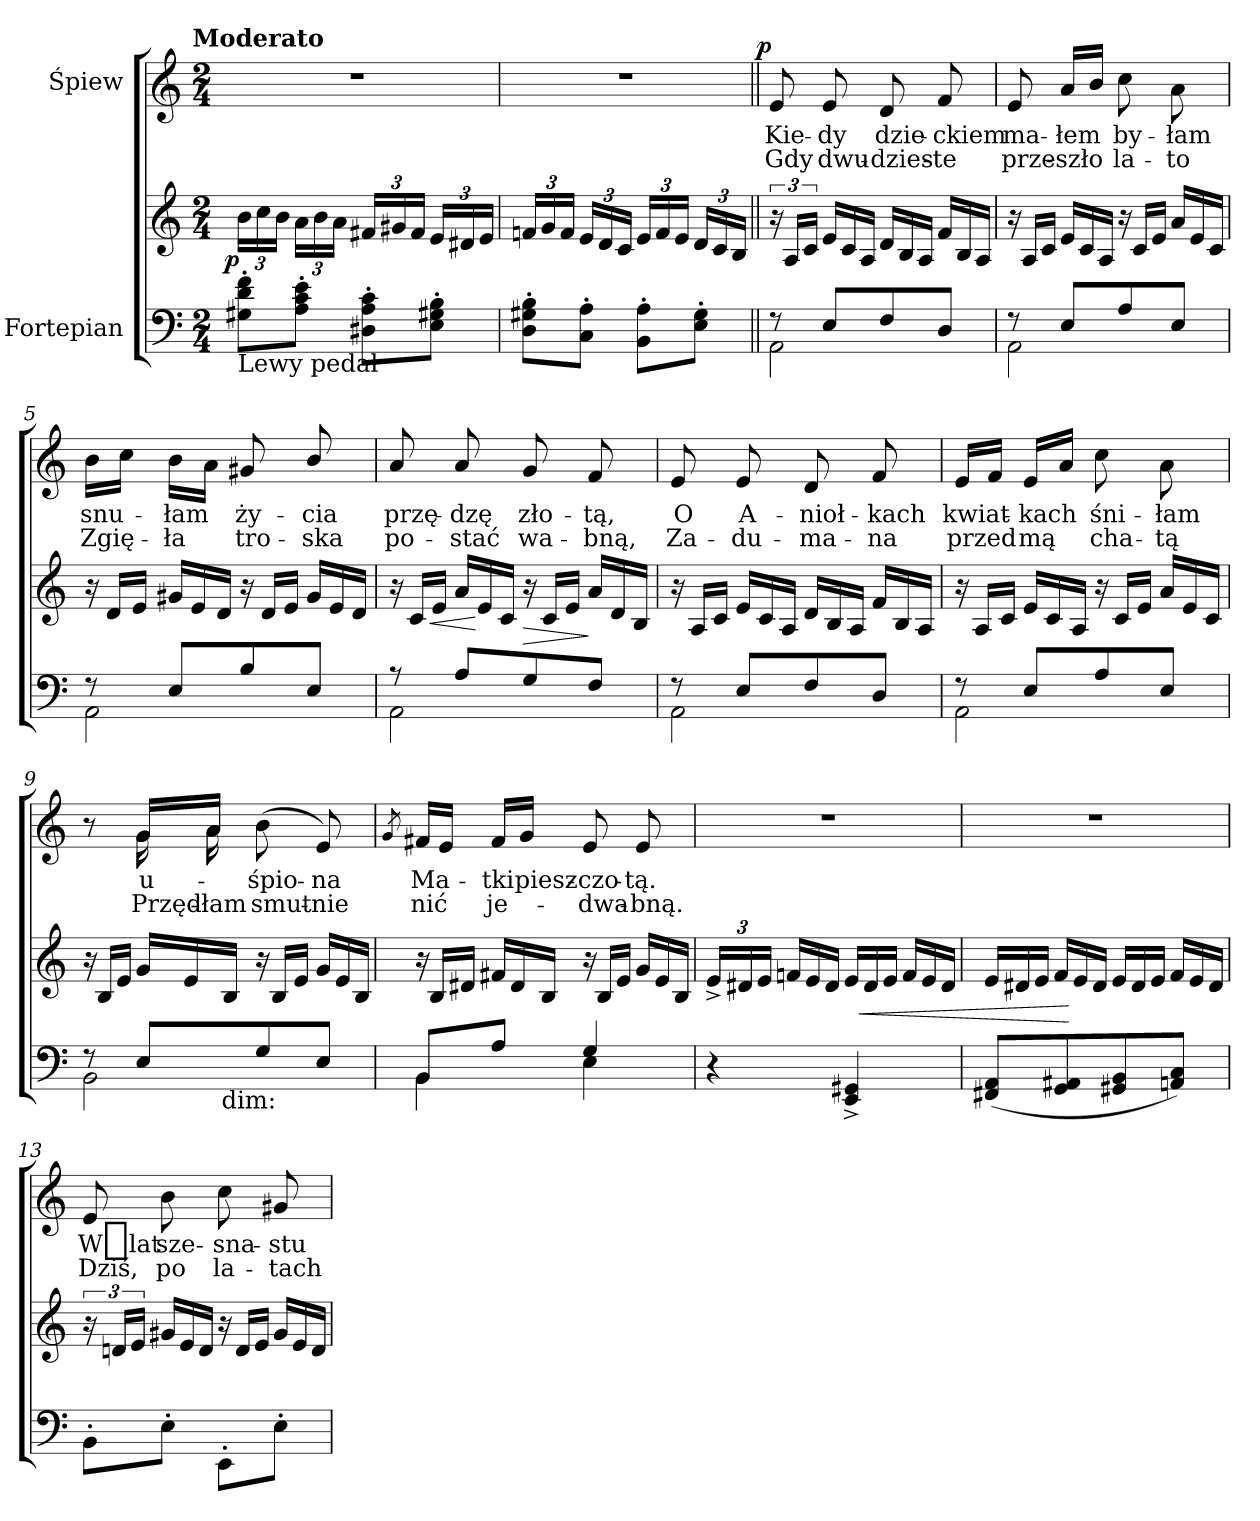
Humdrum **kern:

**kern	**kern	**dynam	**kern	**text	**text	**dynam
*part2	*part2	*part2	*part1	*part1	*part1	*part1
*staff3	*staff2	*staff2/3	*staff1	*staff1	*staff1	*staff1
*I"Fortepian	*	*	*I"Śpiew	*	*	*
*clefF4	*clefG2	*	*clefG2	*	*	*
*k[]	*k[]	*	*k[]	*	*	*
!!LO:TX:omd:t=Moderato
*M2/4	*M2/4	*	*M2/4	*	*	*
*MM92	*MM92	*	*MM92	*	*	*
=1	=1	=1	=1	=1	=1	=1
!LO:TX:b:t=Lewy pedał	!	!	!	!	!	!
!	!	!LO:DY:rj	!	!	!	!
8G#X'\ 8d'\ 8f'\L	24b\LL	p	2r	.	.	.
.	24cc\	.	.	.	.	.
.	24b\JJ	.	.	.	.	.
8A'\ 8c'\ 8e'\J	24a\LL	.	.	.	.	.
.	24b\	.	.	.	.	.
.	24a\JJ	.	.	.	.	.
8D#X'\ 8A'\ 8c'\L	24f#X/LL	.	.	.	.	.
.	24g#X/	.	.	.	.	.
.	24f#/JJ	.	.	.	.	.
8E'\ 8G#X'\ 8B'\J	24e/LL	.	.	.	.	.
.	24d#X/	.	.	.	.	.
.	24e/JJ	.	.	.	.	.
=2	=2	=2	=2	=2	=2	=2
8D'\ 8G#X'\ 8B'\L	24fn/LL	.	2r	.	.	.
.	24g/	.	.	.	.	.
.	24f/JJ	.	.	.	.	.
8C'\ 8A'\J	24e/LL	.	.	.	.	.
.	24d/	.	.	.	.	.
.	24c/JJ	.	.	.	.	.
8BB'\ 8A'\L	24e/LL	.	.	.	.	.
.	24f/	.	.	.	.	.
.	24e/JJ	.	.	.	.	.
8E'\ 8G#'\J	24d/LL	.	.	.	.	.
.	24c/	.	.	.	.	.
.	24B/JJ	.	.	.	.	.
=3||	=3||	=3||	=3||	=3||	=3||	=3||
*^	*	*	*	*	*	*
!	!	!	!	!	!	!	!LO:DY:b:rj
8r	2AA\	24r	.	8e/	Kie-	Gdy	p
.	.	24A/LL	.	.	.	.	.
.	.	24c/JJ	.	.	.	.	.
*	*	*Xtuplet	*	*	*	*	*
8E/L	.	24e/LL	.	8e/	-dy	dwu-	.
.	.	24c/	.	.	.	.	.
.	.	24A/JJ	.	.	.	.	.
8F/	.	24d/LL	.	8d/	dzie-	-dzies-	.
.	.	24B/	.	.	.	.	.
.	.	24A/JJ	.	.	.	.	.
8D/J	.	24f/LL	.	8f/	-ckiem	-te	.
.	.	24B/	.	.	.	.	.
.	.	24A/JJ	.	.	.	.	.
=4	=4	=4	=4	=4	=4	=4	=4
8r	2AA\	24r	.	8e/	ma-	prze-	.
.	.	24A/LL	.	.	.	.	.
.	.	24c/JJ	.	.	.	.	.
8E/L	.	24e/LL	.	16a/LL	-łem	-szło	.
.	.	24c/	.	.	.	.	.
.	.	.	.	16b/JJ	.	.	.
.	.	24A/JJ	.	.	.	.	.
8A/	.	24r	.	8cc\	by-	la-	.
.	.	24c/LL	.	.	.	.	.
.	.	24e/JJ	.	.	.	.	.
8E/J	.	24a/LL	.	8a\	-łam	-to	.
.	.	24e/	.	.	.	.	.
.	.	24c/JJ	.	.	.	.	.
=5	=5	=5	=5	=5	=5	=5	=5
8r	2AA\	24r	.	16b\LL	snu-	Zgię-	.
.	.	24d/LL	.	.	.	.	.
.	.	.	.	16cc\JJ	.	.	.
.	.	24e/JJ	.	.	.	.	.
8E/L	.	24g#X/LL	.	16b\LL	-łam	-ła	.
.	.	24e/	.	.	.	.	.
.	.	.	.	16a\JJ	.	.	.
.	.	24d/JJ	.	.	.	.	.
8B/	.	24r	.	8g#X/	ży-	tro-	.
.	.	24d/LL	.	.	.	.	.
.	.	24e/JJ	.	.	.	.	.
8E/J	.	24g#/LL	.	8b/	-cia	-ska	.
.	.	24e/	.	.	.	.	.
.	.	24d/JJ	.	.	.	.	.
=6	=6	=6	=6	=6	=6	=6	=6
8r	2AA\	24r	.	8a/	przę-	po-	.
.	.	24c/LL	.	.	.	.	.
!	!	!	!LO:HP:b	!	!	!	!
.	.	24e/JJ	<	.	.	.	.
8A/L	.	24a/LL	.	8a/	-dzę	-stać	.
.	.	24e/	[	.	.	.	.
.	.	24c/JJ	.	.	.	.	.
!	!	!	!LO:HP:b	!	!	!	!
8G/	.	24r	>	8g/	zło-	wa-	.
.	.	24c/LL	.	.	.	.	.
.	.	24e/JJ	.	.	.	.	.
8F/J	.	24a/LL	]	8f/	-tą,	-bną,	.
.	.	24d/	.	.	.	.	.
.	.	24B/JJ	.	.	.	.	.
=7	=7	=7	=7	=7	=7	=7	=7
8r	2AA\	24r	.	8e/	O	Za-	.
.	.	24A/LL	.	.	.	.	.
.	.	24c/JJ	.	.	.	.	.
8E/L	.	24e/LL	.	8e/	A-	-du-	.
.	.	24c/	.	.	.	.	.
.	.	24A/JJ	.	.	.	.	.
8F/	.	24d/LL	.	8d/	-nioł-	-ma-	.
.	.	24B/	.	.	.	.	.
.	.	24A/JJ	.	.	.	.	.
8D/J	.	24f/LL	.	8f/	-kach	-na	.
.	.	24B/	.	.	.	.	.
.	.	24A/JJ	.	.	.	.	.
=8	=8	=8	=8	=8	=8	=8	=8
8r	2AA\	24r	.	16e/LL	kwiat-	przed	.
.	.	24A/LL	.	.	.	.	.
.	.	.	.	16f/JJ	.	.	.
.	.	24c/JJ	.	.	.	.	.
8E/L	.	24e/LL	.	16e/LL	-kach	mą	.
.	.	24c/	.	.	.	.	.
.	.	.	.	16a/JJ	.	.	.
.	.	24A/JJ	.	.	.	.	.
8A/	.	24r	.	8cc\	śni-	cha-	.
.	.	24c/LL	.	.	.	.	.
.	.	24e/JJ	.	.	.	.	.
8E/J	.	24a/LL	.	8a\	-łam	-tą	.
.	.	24e/	.	.	.	.	.
.	.	24c/JJ	.	.	.	.	.
=9	=9	=9	=9	=9	=9	=9	=9
*	*^	*	*	*^	*	*	*
8r	2BB\	6ryy	24r	.	8r	8ryy	.	.	.
.	.	.	24B/LL	.	.	.	.	.	.
.	.	.	24e/JJ	.	.	.	.	.	.
8E/L	.	.	24g/LL	.	16g/LL	16g\	u-	Przęd-	.
.	.	24ryy	24e/	.	.	.	.	.	.
.	.	.	.	.	16a/JJ	16a\	.	-łam	.
!	!	!LO:TX:b:t=dim&colon;	!	!	!	!	!	!	!
.	.	6..ryy	24B/JJ	.	.	.	.	.	.
8G/	.	.	24r	.	(8b\	8ryy	-śpio-	smut-	.
.	.	.	24B/LL	.	.	.	.	.	.
.	.	.	24e/JJ	.	.	.	.	.	.
8E/J	.	.	24g/LL	.	8e/)	8ryy	-na	-nie	.
.	.	.	24e/	.	.	.	.	.	.
.	.	.	24B/JJ	.	.	.	.	.	.
*v	*v	*v	*	*	*v	*v	*	*	*
=10	=10	=10	=10	=10	=10	=10
.	.	.	8qg/	.	.	.
*^	*	*	*	*	*	*
8BB/L	4BB\	24r	.	16f#X/LL	Ma-	nić	.
.	.	24B/LL	.	.	.	.	.
.	.	.	.	16e/JJ	.	.	.
.	.	24d#X/JJ	.	.	.	.	.
8A/J	.	24f#X/LL	.	16f#/LL	-tki	je-	.
.	.	24d#/	.	.	.	.	.
.	.	.	.	16g/JJ	piesz-	.	.
.	.	24B/JJ	.	.	.	.	.
4G/	4E\	24r	.	8e/	-czo-	-dwa-	.
.	.	24B/LL	.	.	.	.	.
.	.	24e/JJ	.	.	.	.	.
.	.	24g/LL	.	8e/	-tą.	-bną.	.
.	.	24e/	.	.	.	.	.
.	.	24B/JJ	.	.	.	.	.
*v	*v	*	*	*	*	*	*
=11	=11	=11	=11	=11	=11	=11
*	*tuplet	*	*	*	*	*
4r	24e^/LL	.	2r	.	.	.
.	24d#X/	.	.	.	.	.
.	24e/JJ	.	.	.	.	.
*	*Xtuplet	*	*	*	*	*
.	24fn/LL	.	.	.	.	.
.	24e/	.	.	.	.	.
.	24d#/JJ	.	.	.	.	.
4EE^/ 4GG#X^/	24e/LL	.	.	.	.	.
.	24d#/	<	.	.	.	.
.	24e/JJ	.	.	.	.	.
.	24f/LL	.	.	.	.	.
.	24e/	.	.	.	.	.
.	24d#/JJ	.	.	.	.	.
=12	=12	=12	=12	=12	=12	=12
(8FF#X/ 8AA/L	24e/LL	.	2r	.	.	.
.	24d#X/	.	.	.	.	.
.	24e/JJ	.	.	.	.	.
8GG/ 8AA#X/	24f/LL	.	.	.	.	.
.	24e/	[	.	.	.	.
.	24d#/JJ	.	.	.	.	.
8GG#X/ 8BB/	24e/LL	.	.	.	.	.
.	24d#/	.	.	.	.	.
.	24e/JJ	.	.	.	.	.
8AAn/ 8C/J)	24f/LL	.	.	.	.	.
.	24e/	.	.	.	.	.
.	24d#/JJ	.	.	.	.	.
=13	=13	=13	=13	=13	=13	=13
*	*tuplet	*	*	*	*	*
8BB'\L	24r	.	8e/	W_lat	Dziś,	.
.	24dn/LL	.	.	.	.	.
.	24e/JJ	.	.	.	.	.
*	*Xtuplet	*	*	*	*	*
8E'\J	24g#X/LL	.	8b\	sze-	po	.
.	24e/	.	.	.	.	.
.	24d/JJ	.	.	.	.	.
8EE'\L	24r	.	8cc\	-sna-	la-	.
.	24d/LL	.	.	.	.	.
.	24e/JJ	.	.	.	.	.
8E'\J	24g#/LL	.	8g#X/	-stu	-tach	.
.	24e/	.	.	.	.	.
.	24d/JJ	.	.	.	.	.
=	=	=	=	=	=	=
*-	*-	*-	*-	*-	*-	*-
